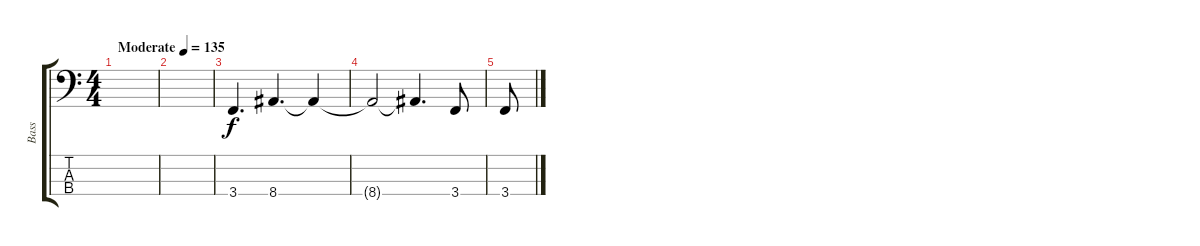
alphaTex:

\track ("Bass" "Bass") {instrument electricbasspick}
\staff {score tabs}
\tuning (G2 D2 A1 D1) {hide}
\ts (4 4)
\tempo (135 "Moderate")
\clef f4
\ks c
|
|
3.4.4{d} 8.4.4{d} 8.4{t}.4 |
8.4{t}.2 8.4{t}.4{d} 3.4.8 |
3.4.8
